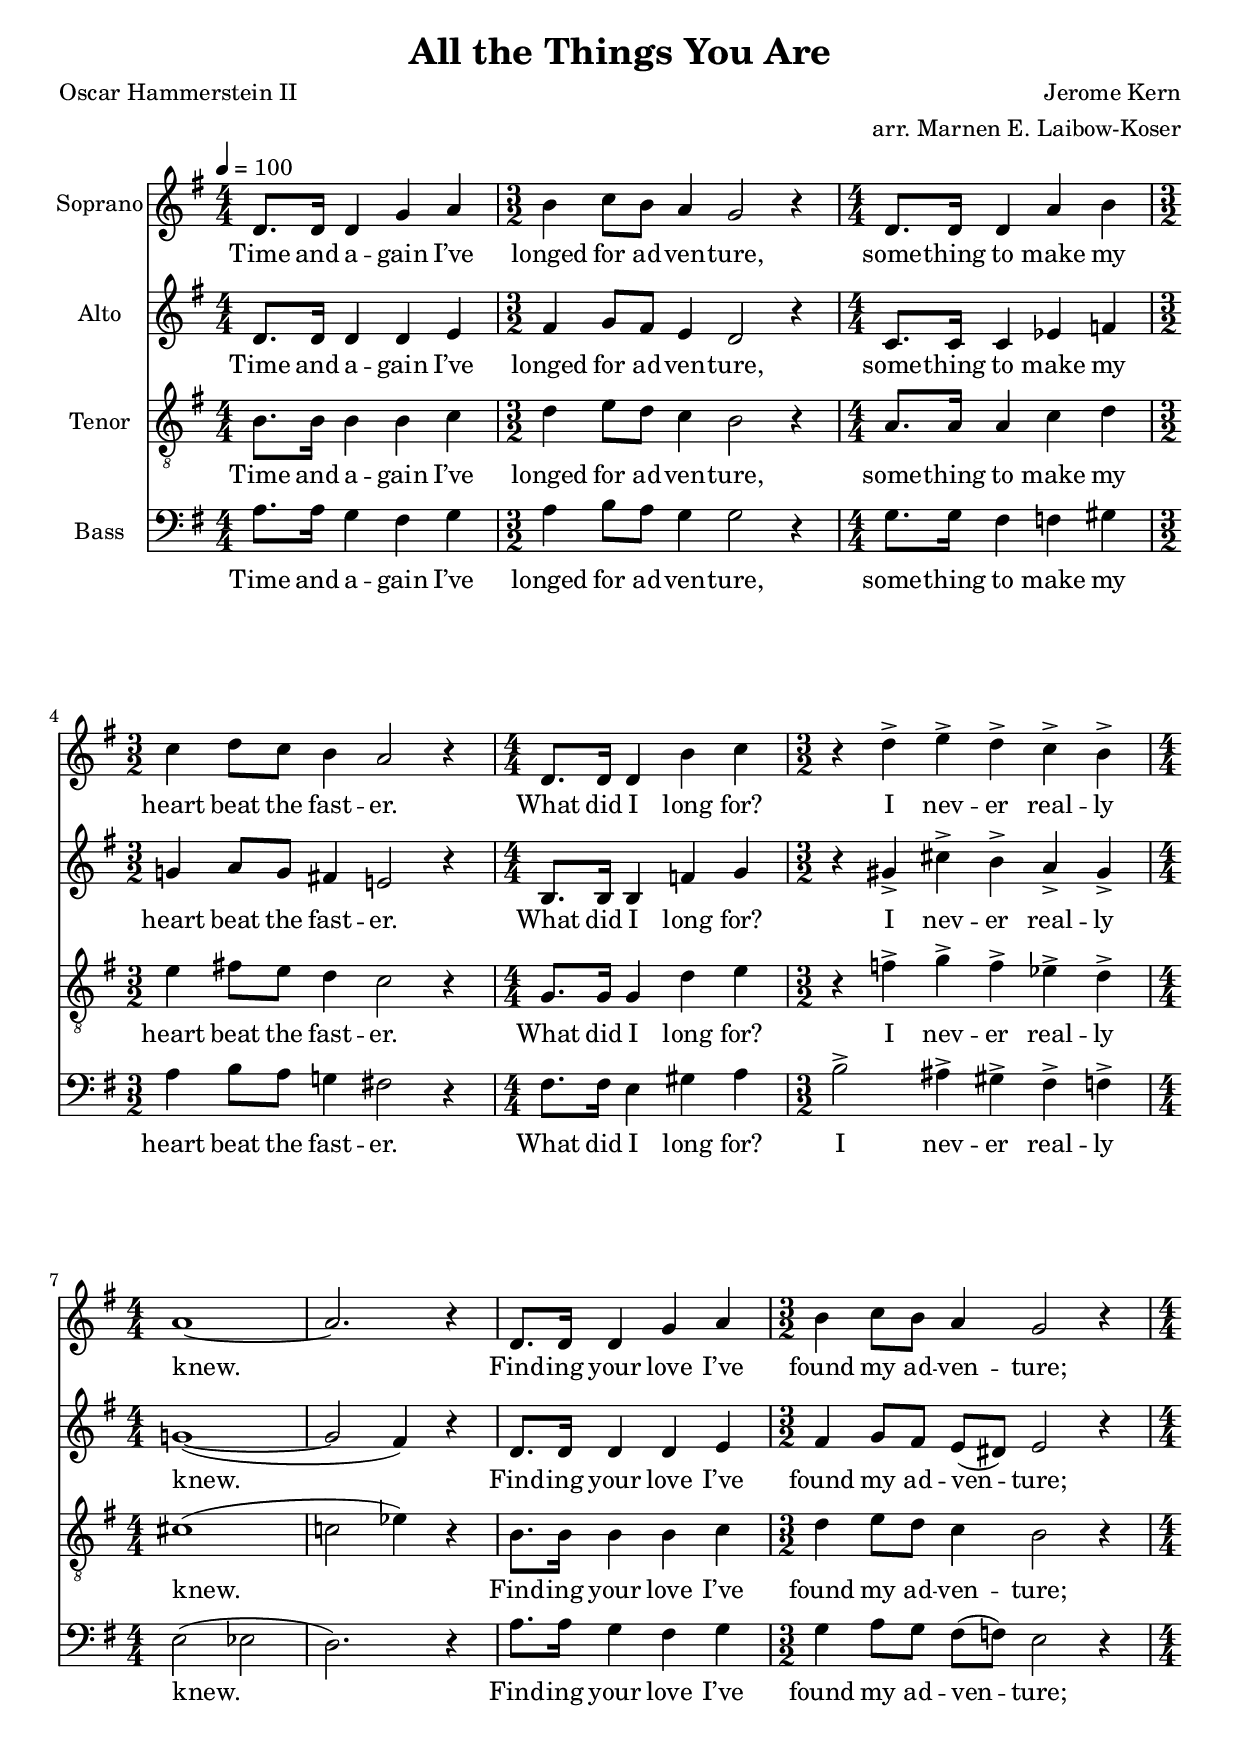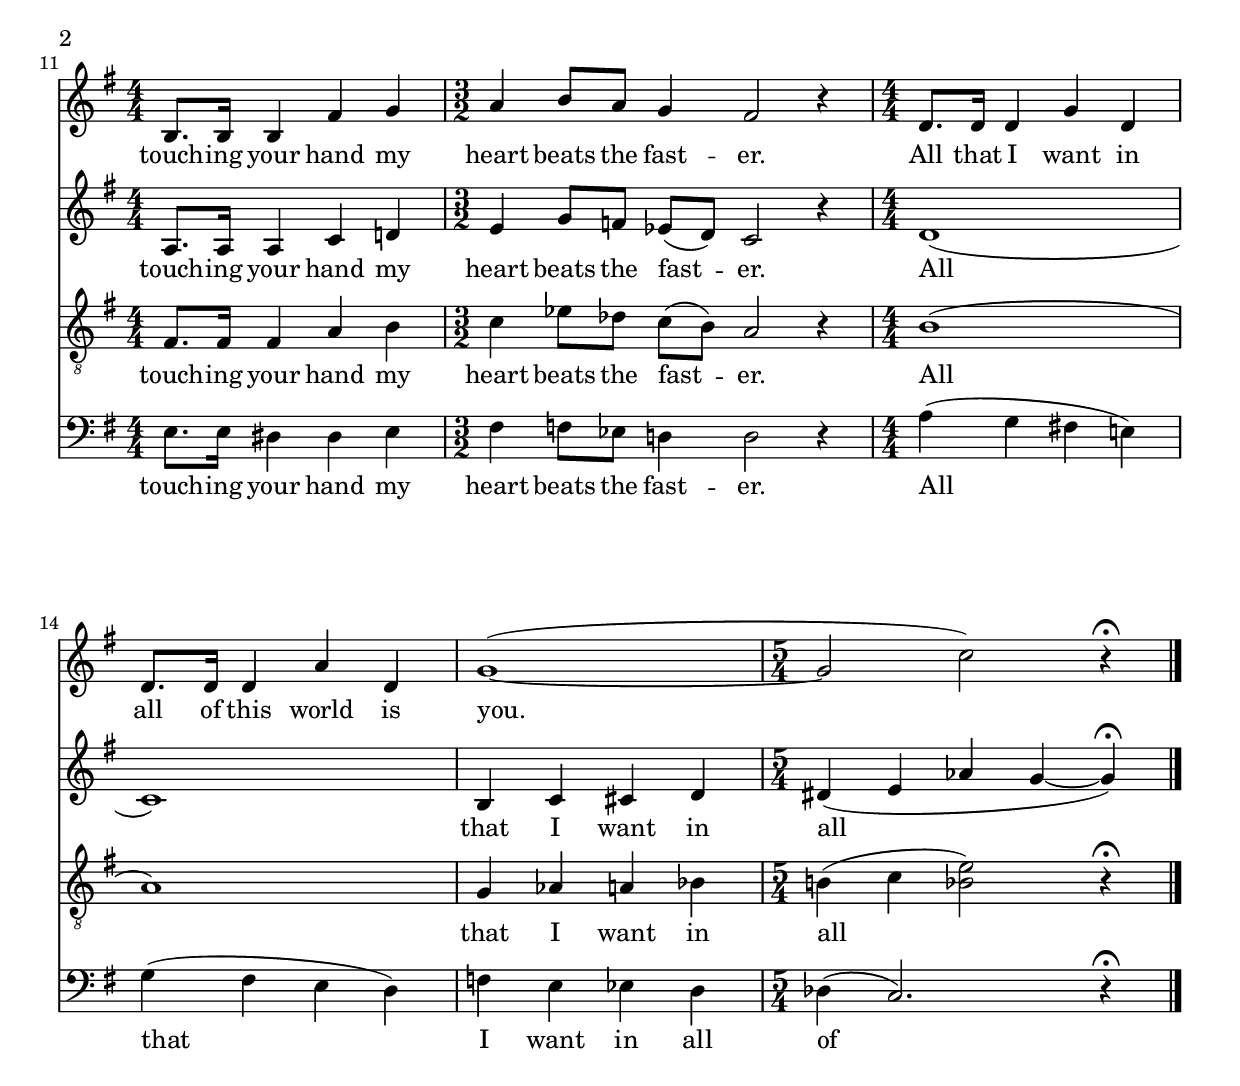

\version "2.14.2"

\header {
	title = "All the Things You Are"
	poet = "Oscar Hammerstein II"
	composer = "Jerome Kern"
	arranger = "arr. Marnen E. Laibow-Koser"
}

\include "english.ly"

verse = \lyricmode {
  Time and a -- gain I’ve longed for ad -- ven -- ture,
  some -- thing to make my heart beat the fast -- er.
  What did I long for? I nev -- er real -- ly knew.
  Find -- ing your love I’ve found my ad -- ven -- ture;
  touch -- ing your hand my heart beats the fast -- er.
  All that I want in all of this world is you.
  
  You are the prom -- is’d kiss of spring -- time
  that makes the lone -- ly win -- ter seem long.
  You are the vel -- vet hush of eve -- ning
  that trem -- bles on the brink of a love -- ly song.
  
  You are the an -- gel glow that lights a star,
  the dear -- est things I know are what you are.
  
  Some -- day my hap -- py arms will hold you,
  and some -- day I’ll know the mo -- ment di -- vine
  when all the things you are are mine.
}

global = {
  \numericTimeSignature
  \dynamicUp
  #(set-accidental-style 'modern)
  
  \tempo 4 = 100
  \key g \major
}
 
staffSoprano = \new Staff {
	\set Staff.instrumentName = "Soprano"
	\set Staff.midiInstrument = "flute"
	\clef treble
	\context Voice = "melodySop" {
	  \global
	  
	  \relative d' {
	    \time 4/4 d8. d16 d4 g a | \time 3/2 b c8 b a4 g2 r4 |
	    \time 4/4 d='8. d16 d4 a' b | \time 3/2 c d8 c b4 a2 r4 |
	    \time 4/4 d,='8. d16 d4 b' c | \time 3/2 r d-> e-> d-> c-> b-> |
	    \time 4/4 a='1 ~ | a2. r4 |
	    d,='8. d16 d4 g a | \time 3/2 b c8 b a4 g2 r4 |
	    \time 4/4 b,=8. b16 b4 fs' g | \time 3/2 a b8 a g4 fs2 r4 |
	    \time 4/4 d='8. d16 d4 g d | d8. d16 d4 a' d, |
	    g='1( ~ | \time 5/4 g2 c2) r4\fermata ||
		}

	\bar "|."
	}

}
staffAlto = \new Staff {
	\set Staff.instrumentName = "Alto"
	\set Staff.midiInstrument = "clarinet"
	\clef treble
	\context Voice = "melodyAlt" {
	  \global
	  
	  \relative d' {
	    d8. d16 d4 d e | fs g8 fs e4 d2 r4 |
	    c='8. c16 c4 ef4 f | g! a8 g fs4 e2 r4 |
	    b=8. b16 b4 f' g | r4 gs-> cs-> b-> a-> gs-> |
	    g!='1( ~ | g2 fs4) r |
	    d='8. d16 d4 d e | fs g8 fs e( ds) e2 r4 |
	    a,=8. a16 a4 c d! | e g8 f ef( d) c2 r4 |
	    d='1( | c) |
	    b=4 c cs d | ds( e af g ~ g)\fermata ~ ||
	    
	  }

	\bar "|."
	}

}
staffTenor = \new Staff {
	\set Staff.instrumentName = "Tenor"
	\set Staff.midiInstrument = "french horn"
	\clef "G_8"
	\context Voice = "melodyTen" {
	  \global	
	  \relative b {
	    b8. b16 b4 b c | d e8 d c4 b2 r4 |
	    a=8. a16 a4 c d | e fs!8 e d4 c2 r4 |
	    g=8. g16 g4 d' e | r4 f-> g-> f-> ef-> d-> |
	    cs='1( | c2 ef4) r |
	    b=8. b16 b4 b c | d e8 d c4 b2 r4 |
	    fs=8. fs16 fs4 a b | c ef8 df c( b) a2 r4 |
	    b=1( | a) |
	    g=4 af a bf | b( c <bf e>2) r4\fermata ||
	  }
	}
	
	\bar "|."

}
staffBass = \new Staff {
	\set Staff.instrumentName = "Bass"
	\set Staff.midiInstrument = "bassoon"
	\clef bass
	\context Voice = "melodyBas" {
	  \global	
	  
	  \relative a {
	    a8. a16 g4 fs g | a b8 a g4 g2 r4 |
	    g=8. g16 fs4 f gs | a b8 a g4 fs2 r4 |
	    fs=8. fs16 e4 gs a | b2-> as4-> gs-> fs-> f-> |
	    e=2( ef | d2.) r4 |
	    a'=8. a16 g4 fs g | g a8 g fs8( f) e2 r4 |
	    e=8. e16 ds4 ds e | fs f8 ef d4 d2 r4 |
	    a'=4( g fs e) | g( fs e d) |
	    f= e ef d | df( c2.) r4\fermata ||
	  }
	}
	
	\bar "|."
}


\score {
	<<
		\staffSoprano
		\context Lyrics = "lmelodySop" \lyricmode { \lyricsto "melodySop" \verse }
		
		\staffAlto
		\context Lyrics = "lmelodyAlt" \lyricmode { \lyricsto "melodyAlt" \verse }
		
		\staffTenor
		\context Lyrics = "lmelodyTen" \lyricmode { \lyricsto "melodyTen" \verse }
		
		\staffBass
		\context Lyrics = "lmelodyBas" \lyricmode { \lyricsto "melodyBas" \verse }
		
	>>

	\midi {
	}
	
	\layout {
	}
}

\paper {
}
